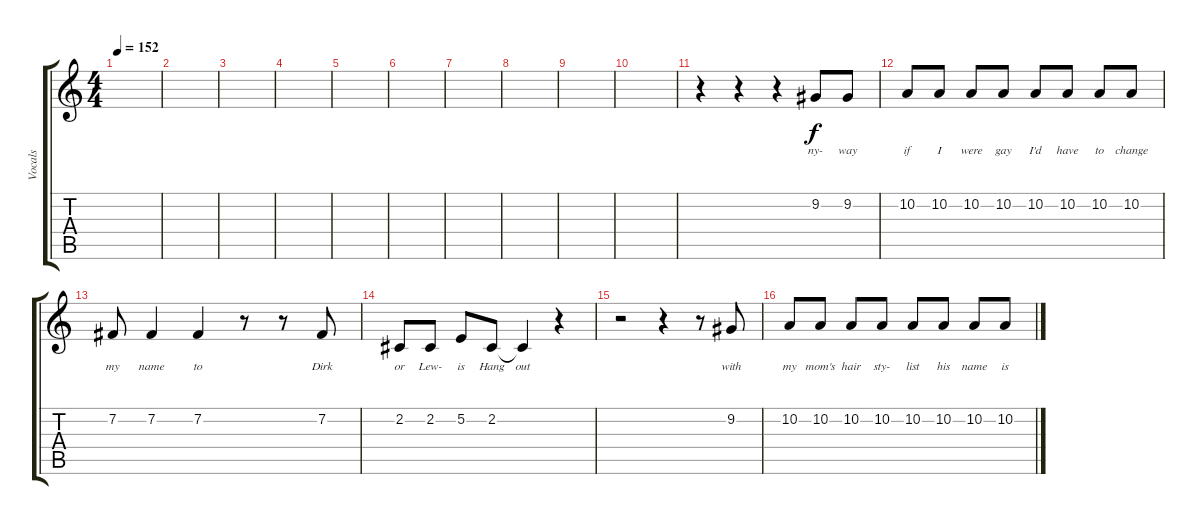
\track ("Vocals" "Vocals") {instrument clarinet}
\staff {score tabs}
\tuning (E4 B3 G3 D3 A2 E2) {hide}
\ts (4 4)
\tempo 152
\clef g2
\ks c
|
|
|
|
|
|
|
|
|
|
r.4 r.4 r.4 9.2.8{lyrics (0 "ny-") lyrics (1 "") lyrics (2 "") lyrics (3 "") lyrics (4 "")} 9.2.8{lyrics (0 "way") lyrics (1 "") lyrics (2 "") lyrics (3 "") lyrics (4 "")} |
10.2.8{lyrics (0 "if") lyrics (1 "") lyrics (2 "") lyrics (3 "") lyrics (4 "")} 10.2.8{lyrics (0 "I") lyrics (1 "") lyrics (2 "") lyrics (3 "") lyrics (4 "")} 10.2.8{lyrics (0 "were") lyrics (1 "") lyrics (2 "") lyrics (3 "") lyrics (4 "")} 10.2.8{lyrics (0 "gay") lyrics (1 "") lyrics (2 "") lyrics (3 "") lyrics (4 "")} 10.2.8{lyrics (0 "I'd") lyrics (1 "") lyrics (2 "") lyrics (3 "") lyrics (4 "")} 10.2.8{lyrics (0 "have") lyrics (1 "") lyrics (2 "") lyrics (3 "") lyrics (4 "")} 10.2.8{lyrics (0 "to") lyrics (1 "") lyrics (2 "") lyrics (3 "") lyrics (4 "")} 10.2.8{lyrics (0 "change") lyrics (1 "") lyrics (2 "") lyrics (3 "") lyrics (4 "")} |
7.2.8{lyrics (0 "my") lyrics (1 "") lyrics (2 "") lyrics (3 "") lyrics (4 "")} 7.2.4{lyrics (0 "name") lyrics (1 "") lyrics (2 "") lyrics (3 "") lyrics (4 "")} 7.2.4{lyrics (0 "to") lyrics (1 "") lyrics (2 "") lyrics (3 "") lyrics (4 "")} r.8 r.8 7.2.8{lyrics (0 "Dirk") lyrics (1 "") lyrics (2 "") lyrics (3 "") lyrics (4 "")} |
2.2.8{lyrics (0 "or") lyrics (1 "") lyrics (2 "") lyrics (3 "") lyrics (4 "")} 2.2.8{lyrics (0 "Lew-") lyrics (1 "") lyrics (2 "") lyrics (3 "") lyrics (4 "")} 5.2.8{lyrics (0 "is") lyrics (1 "") lyrics (2 "") lyrics (3 "") lyrics (4 "")} 2.2.8{lyrics (0 "Hang") lyrics (1 "") lyrics (2 "") lyrics (3 "") lyrics (4 "")} 2.2{t}.4{lyrics (0 "out") lyrics (1 "") lyrics (2 "") lyrics (3 "") lyrics (4 "")} r.4 |
r.2 r.4 r.8 9.2.8{lyrics (0 "with") lyrics (1 "") lyrics (2 "") lyrics (3 "") lyrics (4 "")} |
10.2.8{lyrics (0 "my") lyrics (1 "") lyrics (2 "") lyrics (3 "") lyrics (4 "")} 10.2.8{lyrics (0 "mom's") lyrics (1 "") lyrics (2 "") lyrics (3 "") lyrics (4 "")} 10.2.8{lyrics (0 "hair") lyrics (1 "") lyrics (2 "") lyrics (3 "") lyrics (4 "")} 10.2.8{lyrics (0 "sty-") lyrics (1 "") lyrics (2 "") lyrics (3 "") lyrics (4 "")} 10.2.8{lyrics (0 "list") lyrics (1 "") lyrics (2 "") lyrics (3 "") lyrics (4 "")} 10.2.8{lyrics (0 "his") lyrics (1 "") lyrics (2 "") lyrics (3 "") lyrics (4 "")} 10.2.8{lyrics (0 "name") lyrics (1 "") lyrics (2 "") lyrics (3 "") lyrics (4 "")} 10.2.8{lyrics (0 "is") lyrics (1 "") lyrics (2 "") lyrics (3 "") lyrics (4 "")}
